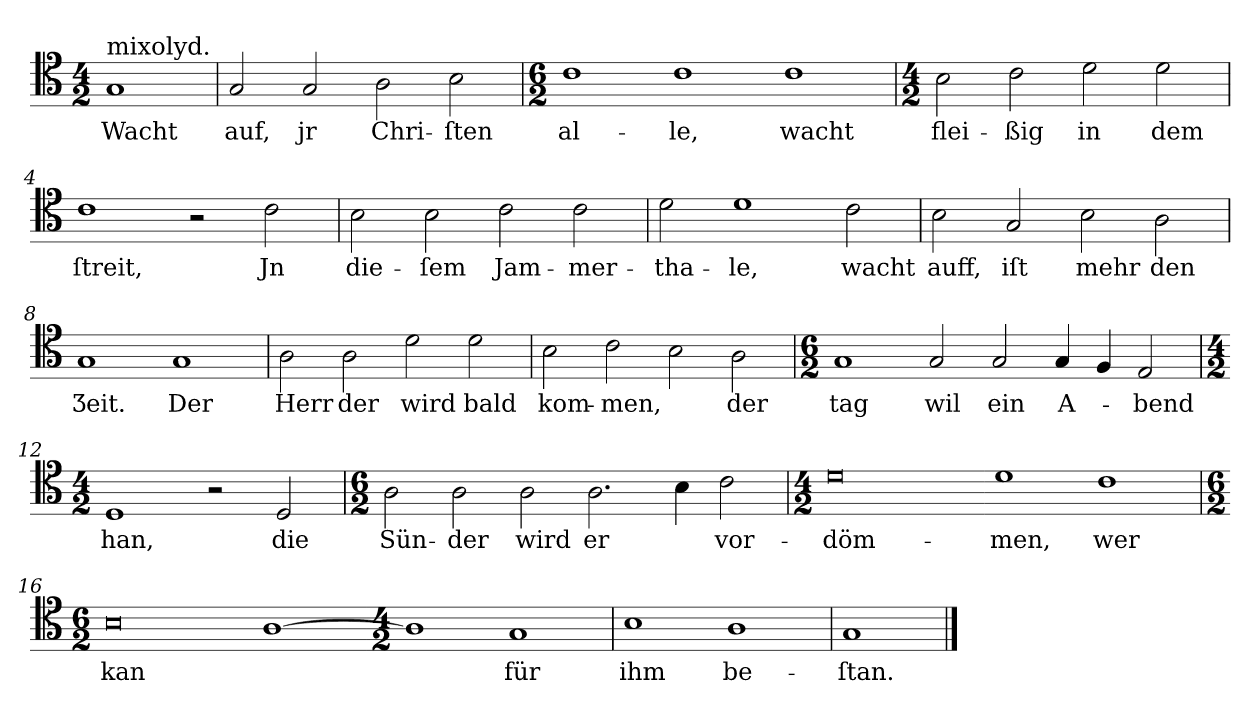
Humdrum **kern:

**kern	**text
*part1	*part1
*staff1	*staff1
*clefC4	*
*k[]	*
*G:mix	*
*M4/2	*
=	=
!LO:TX:a:t=mixolyd.	!
1G	Wacht
=1	=1
2G	auf,
2G	jr
2A	Chri-
2B	-ſten
=2	=2
*M6/2	*
1c	al-
1c	-le,
1c	wacht
=3	=3
*M4/2	*
2B	flei-
2c	-ßig
2d	in
2d	dem
=4	=4
1c	ſtreit,
2r	.
2c	Jn
=5	=5
2B	die-
2B	-ſem
2c	Jam-
2c	-mer-
=6	=6
2d	-tha-
1d	-le,
2c	wacht
=7	=7
2B	auff,
2G	iſt
2B	mehr
2A	den
=8	=8
1G	Ʒeit.
1G	Der
=9	=9
2A	Herr
2A	der
2d	wird
2d	bald
=10	=10
2B	kom-
2c	-men,
2B	.
2A	der
=11	=11
*M6/2	*
1G	tag
2G	wil
2G	ein
4G	A-
4F	.
2E	-bend
=12	=12
*M4/2	*
1D	han,
2r	.
2D	die
=13	=13
*M6/2	*
2A	Sün-
2A	-der
2A	wird
2.A	er
4B	.
2c	vor-
=14	=14
*M4/2	*
0d	-döm-
=15-	=15-
1d	-men,
1c	wer
=16	=16
*M6/2	*
0B	kan
[1A	.
=17-	=17-
*M4/2	*
1A]	.
1G	für
=18	=18
1B	ihm
1A	be-
=19	=19
1G/	-ſtan.
==	==
*-	*-
